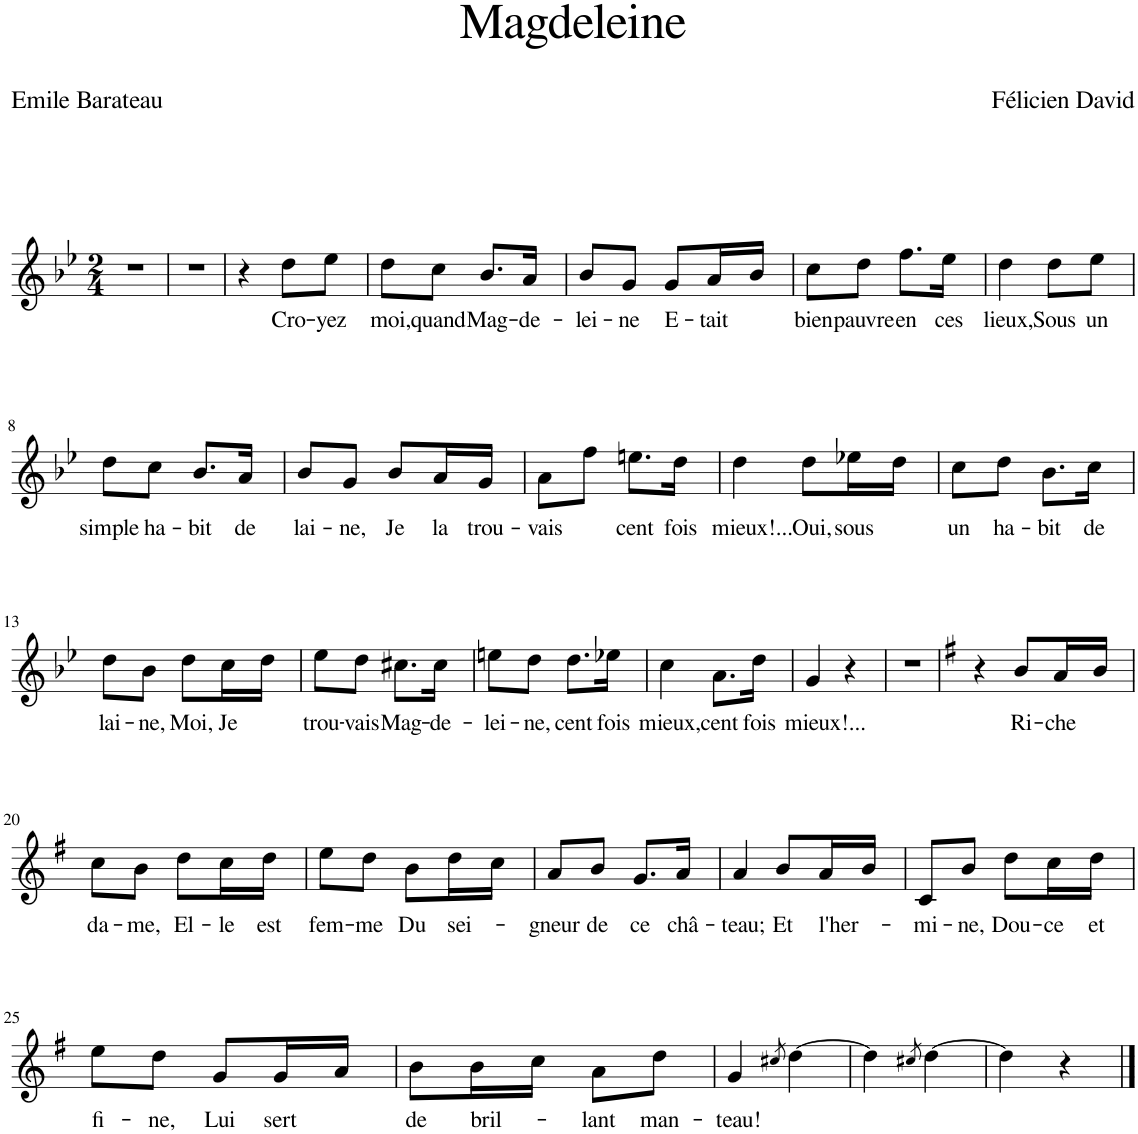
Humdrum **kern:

**kern	**text
*part1	*part1
*staff1	*staff1
*I"Piano	*
*I'Pno	*
*clefG2	*
*k[b-e-]	*
*M2/4	*
=1	=1
2r	.
=2	=2
2r	.
=3	=3
4r	.
!	!LO:LY:b
8dd\L	Cro-
!	!LO:LY:b
8ee-\J	-yez
=4	=4
!	!LO:LY:b
8dd\L	moi,
!	!LO:LY:b
8cc\J	quand
!	!LO:LY:b
8.b-/L	Mag-
!	!LO:LY:b
16a/Jk	-de-
=5	=5
!	!LO:LY:b
8b-/L	-lei-
!	!LO:LY:b
8g/J	-ne
!	!LO:LY:b
8g/L	E-
!	!LO:LY:b
16a/L	-tait
16b-/JJ	.
=6	=6
!	!LO:LY:b
8cc\L	bien
!	!LO:LY:b
8dd\J	pauvre
!	!LO:LY:b
8.ff\L	en
!	!LO:LY:b
16ee-\Jk	ces
=7	=7
!	!LO:LY:b
4dd\	lieux,
!	!LO:LY:b
8dd\L	Sous
!	!LO:LY:b
8ee-\J	un
!!LO:LB:g=z
=8	=8
!	!LO:LY:b
8dd\L	simple
!	!LO:LY:b
8cc\J	ha-
!	!LO:LY:b
8.b-/L	-bit
!	!LO:LY:b
16a/Jk	de
=9	=9
!	!LO:LY:b
8b-/L	lai-
!	!LO:LY:b
8g/J	-ne,
!	!LO:LY:b
8b-/L	Je
!	!LO:LY:b
16a/L	la
!	!LO:LY:b
16g/JJ	trou-
=10	=10
!	!LO:LY:b
8a\L	-vais
8ff\J	.
!	!LO:LY:b
8.een\L	cent
!	!LO:LY:b
16dd\Jk	fois
=11	=11
!	!LO:LY:b
4dd\	mieux!...
!	!LO:LY:b
8dd\L	Oui,
!	!LO:LY:b
16ee-X\L	sous
16dd\JJ	.
=12	=12
!	!LO:LY:b
8cc\L	un
!	!LO:LY:b
8dd\J	ha-
!	!LO:LY:b
8.b-\L	-bit
!	!LO:LY:b
16cc\Jk	de
!!LO:LB:g=z
=13	=13
!	!LO:LY:b
8dd\L	lai-
!	!LO:LY:b
8b-\J	-ne,
!	!LO:LY:b
8dd\L	Moi,
!	!LO:LY:b
16cc\L	Je
16dd\JJ	.
=14	=14
!	!LO:LY:b
8ee-\L	trou-
!	!LO:LY:b
8dd\J	-vais
!	!LO:LY:b
8.cc#X\L	Mag-
!	!LO:LY:b
16cc#\Jk	-de-
=15	=15
!	!LO:LY:b
8een\L	-lei-
!	!LO:LY:b
8dd\J	-ne,
!	!LO:LY:b
8.dd\L	cent
!	!LO:LY:b
16ee-X\Jk	fois
=16	=16
!	!LO:LY:b
4cc\	mieux,
!	!LO:LY:b
8.a\L	cent
!	!LO:LY:b
16dd\Jk	fois
=17	=17
!	!LO:LY:b
4g/	mieux!...
4r	.
=18	=18
2r	.
=19	=19
*k[f#]	*
4r	.
!	!LO:LY:b
8b/L	Ri-
!	!LO:LY:b
16a/L	-che
16b/JJ	.
!!LO:LB:g=z
=20	=20
!	!LO:LY:b
8cc\L	da-
!	!LO:LY:b
8b\J	-me,
!	!LO:LY:b
8dd\L	El-
!	!LO:LY:b
16cc\L	-le
!	!LO:LY:b
16dd\JJ	est
=21	=21
!	!LO:LY:b
8ee\L	fem-
!	!LO:LY:b
8dd\J	-me
!	!LO:LY:b
8b\L	Du
!	!LO:LY:b
16dd\L	sei-
16cc\JJ	.
=22	=22
!	!LO:LY:b
8a/L	-gneur
!	!LO:LY:b
8b/J	de
!	!LO:LY:b
8.g/L	ce
!	!LO:LY:b
16a/Jk	châ-
=23	=23
!	!LO:LY:b
4a/	-teau;
!	!LO:LY:b
8b/L	Et
!	!LO:LY:b
16a/L	l'her-
16b/JJ	.
=24	=24
!	!LO:LY:b
8c/L	-mi-
!	!LO:LY:b
8b/J	-ne,
!	!LO:LY:b
8dd\L	Dou-
!	!LO:LY:b
16cc\L	-ce
!	!LO:LY:b
16dd\JJ	et
!!LO:LB:g=z
=25	=25
!	!LO:LY:b
8ee\L	fi-
!	!LO:LY:b
8dd\J	-ne,
!	!LO:LY:b
8g/L	Lui
!	!LO:LY:b
16g/L	sert
16a/JJ	.
=26	=26
!	!LO:LY:b
8b\L	de
!	!LO:LY:b
16b\L	bril-
16cc\JJ	.
!	!LO:LY:b
8a\L	-lant
!	!LO:LY:b
8dd\J	man-
=27	=27
!	!LO:LY:b
4g/	-teau!
8qcc#X/	.
[4dd\	.
=28	=28
4dd\]	.
8qcc#X/	.
[4dd\	.
=29	=29
4dd\]	.
4r	.
==	==
*-	*-
